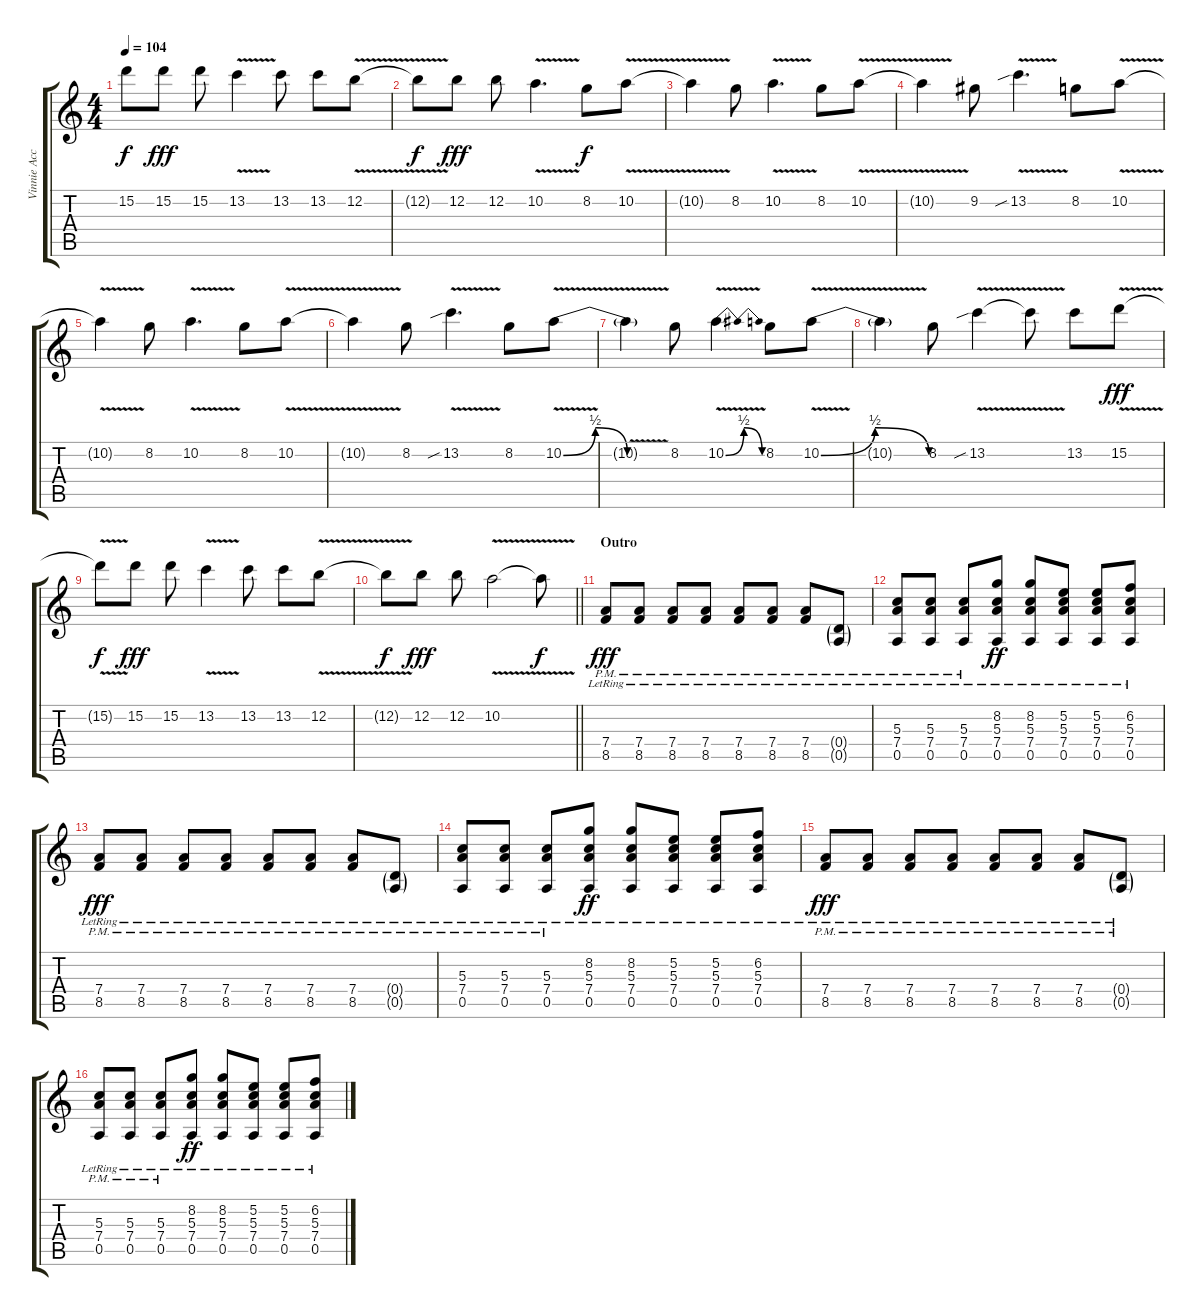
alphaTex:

\track ("Vinnie Accardi - Guitar" "Vinnie Acc") {instrument electricguitarjazz}
\staff {score tabs}
\tuning (E4 B3 G3 D3 A2 E2) {hide}
\ts (4 4)
\tempo 104
\clef g2
\ks c
15.2{t}.8{dy f} 15.2.8{dy fff} 15.2.8 13.2{v}.4 13.2.8 13.2.8 12.2{v}.8 |
12.2{t}.8{dy f} 12.2.8{dy fff} 12.2.8 10.2{v}.4{d} 8.2.8{dy f} 10.2{v}.8 |
10.2{v t}.4 8.2.8 10.2{v}.4{d} 8.2.8 10.2{v}.8 |
10.2{t}.4 9.2.8 13.2{v sib}.4{d} 8.2.8 10.2{v}.8 |
10.2{v t}.4 8.2.8 10.2{v}.4{d} 8.2.8 10.2{v}.8 |
10.2{t}.4 8.2.8 13.2{v sib}.4{d} 8.2.8 10.2{be (bendrelease 0 0 20 2 30 2 60 0) v}.8 |
10.2{v t}.4 8.2.8 10.2{be (bendrelease 0 0 20 2 30 2 60 0) v}.4{d} 8.2.8 10.2{be (bendrelease 0 0 20 2 30 2 60 0) v}.8 |
10.2{t}.4 8.2.8 13.2{v sib}.4 13.2{t}.8 13.2.8 15.2{v}.8{dy fff} |
15.2{t}.8{dy f} 15.2.8{dy fff} 15.2.8 13.2{v}.4 13.2.8 13.2.8 12.2{v}.8 |
\barLineRight lightlight
12.2{t}.8{dy f} 12.2.8{dy fff} 12.2.8 10.2{v}.2 10.2{t}.8{dy f} |
\section ("" "Outro")
(7.4{pm lr} 8.5{pm lr}).8{dy fff instrument electricguitarjazz} (7.4{pm lr} 8.5{pm lr}).8 (7.4{pm lr} 8.5{pm lr}).8 (7.4{pm lr} 8.5{pm lr}).8 (7.4{pm lr} 8.5{pm lr}).8 (7.4{pm lr} 8.5{pm lr}).8 (7.4{pm lr} 8.5{pm lr}).8 (0.4{g pm lr} 0.5{g pm lr}).8 |
(5.3{pm lr} 7.4{pm lr} 0.5{pm lr}).8 (5.3{pm lr} 7.4{pm lr} 0.5{pm lr}).8 (5.3{pm lr} 7.4{pm lr} 0.5{pm lr}).8 (8.2{lr} 5.3{lr} 7.4{lr} 0.5{lr}).8{dy ff} (8.2{lr} 5.3{lr} 7.4{lr} 0.5{lr}).8 (5.2{lr} 5.3{lr} 7.4{lr} 0.5{lr}).8 (5.2{lr} 5.3{lr} 7.4{lr} 0.5{lr}).8 (6.2{lr} 5.3{lr} 7.4{lr} 0.5{lr}).8 |
(7.4{pm lr} 8.5{pm lr}).8{dy fff} (7.4{pm lr} 8.5{pm lr}).8 (7.4{pm lr} 8.5{pm lr}).8 (7.4{pm lr} 8.5{pm lr}).8 (7.4{pm lr} 8.5{pm lr}).8 (7.4{pm lr} 8.5{pm lr}).8 (7.4{pm lr} 8.5{pm lr}).8 (0.4{g pm lr} 0.5{g pm lr}).8 |
(5.3{pm lr} 7.4{pm lr} 0.5{pm lr}).8 (5.3{pm lr} 7.4{pm lr} 0.5{pm lr}).8 (5.3{pm lr} 7.4{pm lr} 0.5{pm lr}).8 (8.2{lr} 5.3{lr} 7.4{lr} 0.5{lr}).8{dy ff} (8.2{lr} 5.3{lr} 7.4{lr} 0.5{lr}).8 (5.2{lr} 5.3{lr} 7.4{lr} 0.5{lr}).8 (5.2{lr} 5.3{lr} 7.4{lr} 0.5{lr}).8 (6.2{lr} 5.3{lr} 7.4{lr} 0.5{lr}).8 |
(7.4{pm lr} 8.5{pm lr}).8{dy fff} (7.4{pm lr} 8.5{pm lr}).8 (7.4{pm lr} 8.5{pm lr}).8 (7.4{pm lr} 8.5{pm lr}).8 (7.4{pm lr} 8.5{pm lr}).8 (7.4{pm lr} 8.5{pm lr}).8 (7.4{pm lr} 8.5{pm lr}).8 (0.4{g pm lr} 0.5{g pm lr}).8 |
(5.3{pm lr} 7.4{pm lr} 0.5{pm lr}).8 (5.3{pm lr} 7.4{pm lr} 0.5{pm lr}).8 (5.3{pm lr} 7.4{pm lr} 0.5{pm lr}).8 (8.2{lr} 5.3{lr} 7.4{lr} 0.5{lr}).8{dy ff} (8.2{lr} 5.3{lr} 7.4{lr} 0.5{lr}).8 (5.2{lr} 5.3{lr} 7.4{lr} 0.5{lr}).8 (5.2{lr} 5.3{lr} 7.4{lr} 0.5{lr}).8 (6.2{lr} 5.3{lr} 7.4{lr} 0.5{lr}).8
